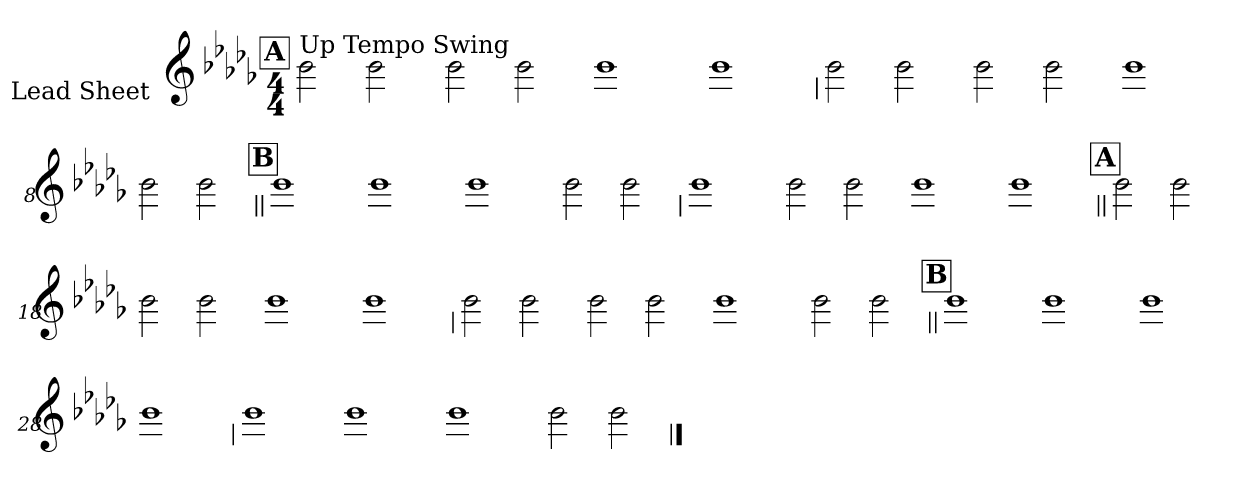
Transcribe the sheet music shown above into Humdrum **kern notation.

**kern
*part1
*staff1
*I"Lead Sheet
*stria0
*clefG2
*k[b-e-a-d-g-]
*D-:
*M4/4
!!LO:REH:place=s1:a:t=A
=1||
!LO:TX:a:t=Up Tempo Swing
2b-
2b-
=2-
2b-
2b-
=3-
1b-
=4-
1b-
!!LO:LB:g=z
=5
2b-
2b-
=6-
2b-
2b-
=7-
1b-
=8-
2b-
2b-
!!LO:LB:g=z
!!LO:REH:place=s1:a:t=B
=9||
1b-
=10-
1b-
=11-
1b-
=12-
2b-
2b-
!!LO:LB:g=z
=13
1b-
=14-
2b-
2b-
=15-
1b-
=16-
1b-
!!LO:LB:g=z
!!LO:REH:place=s1:a:t=A
=17||
2b-
2b-
=18-
2b-
2b-
=19-
1b-
=20-
1b-
!!LO:LB:g=z
=21
2b-
2b-
=22-
2b-
2b-
=23-
1b-
=24-
2b-
2b-
!!LO:LB:g=z
!!LO:REH:place=s1:a:t=B
=25||
1b-
=26-
1b-
=27-
1b-
=28-
1b-
!!LO:LB:g=z
=29
1b-
=30-
1b-
=31-
1b-
=32-
2b-
2b-
==
*-
